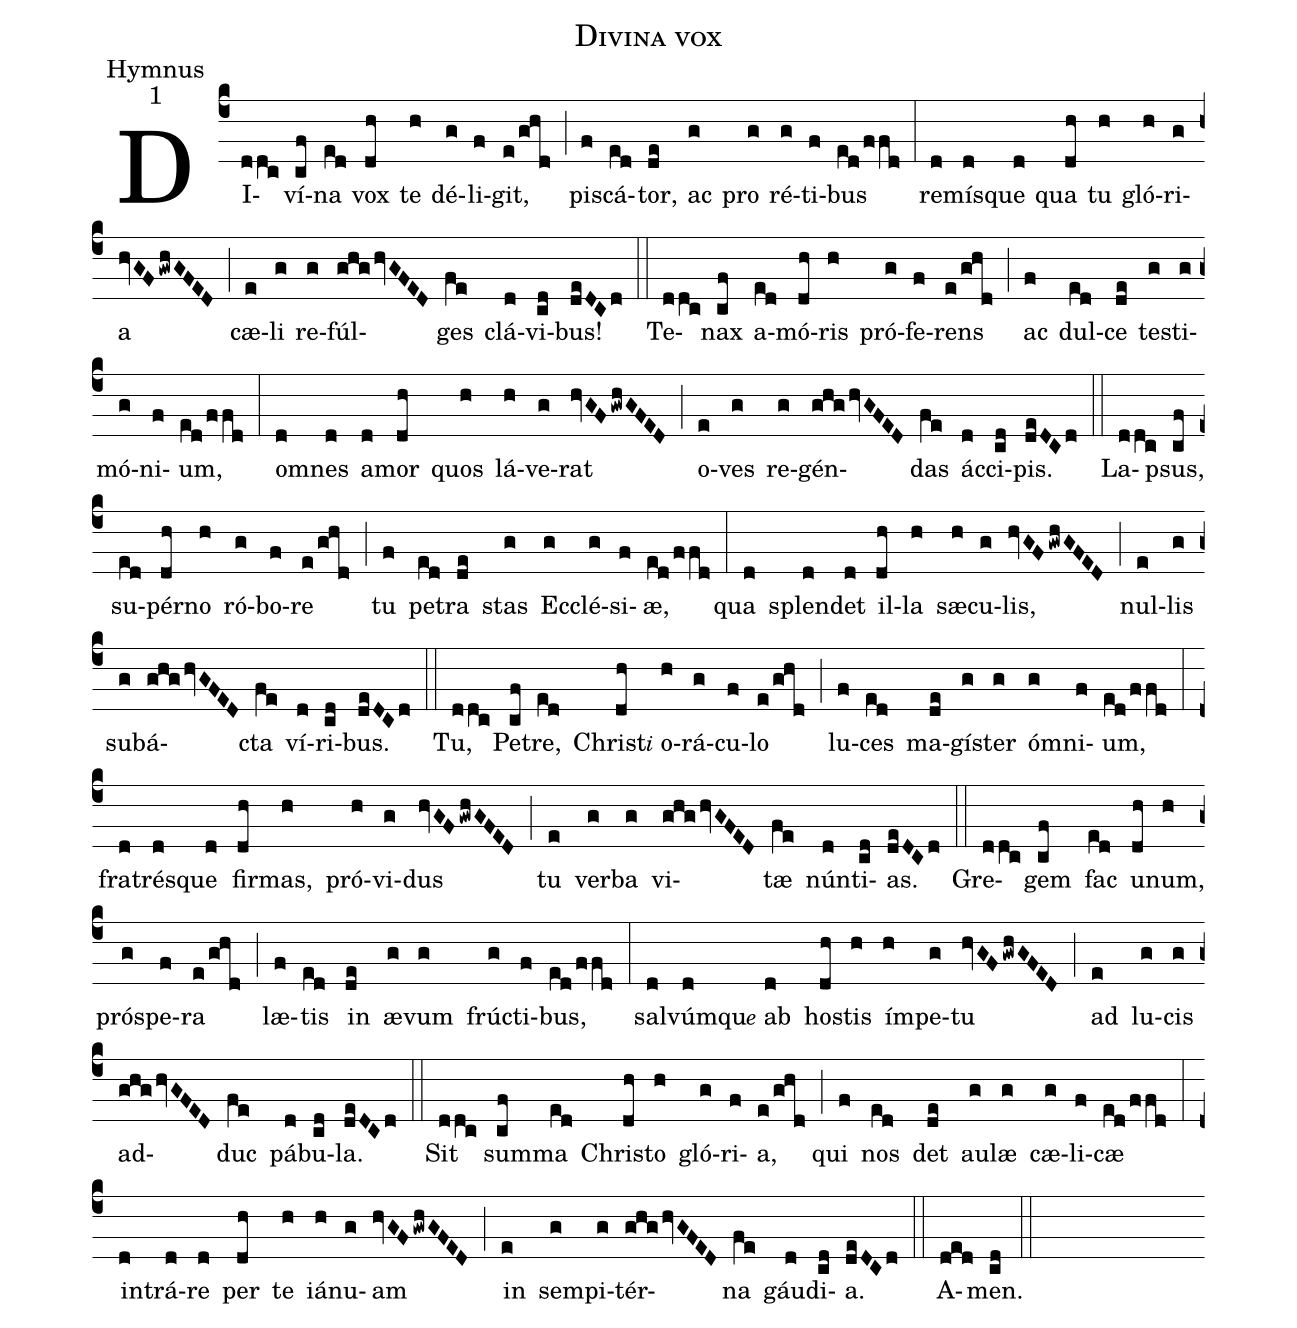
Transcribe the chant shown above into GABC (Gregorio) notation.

name:Divina vox;
office-part:Hymnus;
mode:1;
%%
(c4)
DI(ddc)ví(cf)na(ed) vox(dh) te(h) dé(g)li(f)git,(e/ghd) (;)
pi(f)scá(ed)tor,(de) ac(g) pro(g) ré(g)ti(f)bus(ed/ffd) (:)
re(d)mís(d)que(d) qua(dh) tu(h) gló(h)ri(g)a(hvGFgwhGFED) (;)
cæ(e)li(g) re(g)fúl(ghghvGFED)ges(fe) clá(d)vi(cd)bus!(deDCd) (::)

Te(ddc)nax(cf) a(ed)mó(dh)ris(h) pró(g)fe(f)rens(e/ghd) (;)
ac(f) dul(ed)ce(de) te(g)sti(g)mó(g)ni(f)um,(ed/ffd) (:)
om(d)nes(d) a(d)mor(dh) quos(h) lá(h)ve(g)rat(hvGFgwhGFED) (;)
o(e)ves(g) re(g)gén(ghghvGFED)das(fe) ác(d)ci(cd)pis.(deDCd) (::)

La(ddc)psus,(cf) su(ed)pér(dh)no(h) ró(g)bo(f)re(e/ghd) (;)
tu(f) pe(ed)tra(de) stas(g) Ec(g)clé(g)si(f)æ,(ed/ffd) (:)
qua(d) splen(d)det(d) il(dh)la(h) sæ(h)cu(g)lis,(hvGFgwhGFED) (;)
nul(e)lis(g) sub(g)á(ghghvGFED)cta(fe) ví(d)ri(cd)bus.(deDCd) (::)

Tu,(ddc) Pe(cf)tre,(ed) Chri(dh)st<e>i</e> {o}(h)rá(g)cu(f)lo(e/ghd) (;)
lu(f)ces(ed) ma(de)gí(g)ster(g) óm(g)ni(f)um,(ed/ffd) (:)
fra(d)trés(d)que(d) fir(dh)mas,(h) pró(h)vi(g)dus(hvGFgwhGFED) (;)
tu(e) ver(g)ba(g) vi(ghghvGFED)tæ(fe) nún(d)ti(cd)as.(deDCd) (::)

Gre(ddc)gem(cf) fac(ed) u(dh)num,(h) pró(g)spe(f)ra(e/ghd) (;)
læ(f)tis(ed) in(de) æ(g)vum(g) frú(g)cti(f)bus,(ed/ffd) (:)
sal(d)vúm(d)qu<e>e</e> {a}b(d) ho(dh)stis(h) ím(h)pe(g)tu(hvGFgwhGFED) (;)
ad(e) lu(g)cis(g) ad(ghghvGFED)duc(fe) pá(d)bu(cd)la.(deDCd) (::)

Sit(ddc) sum(cf)ma(ed) Chri(dh)sto(h) gló(g)ri(f)a,(e/ghd) (;)
qui(f) nos(ed) det(de) au(g)læ(g) cæ(g)li(f)cæ(ed/ffd) (:)
in(d)trá(d)re(d) per(dh) te(h) iá(h)nu(g)am(hvGFgwhGFED) (;)
in(e) sem(g)pi(g)tér(ghghvGFED)na(fe) gáu(d)di(cd)a.(deDCd) (::)

A(ded)men.(cd) (::)
